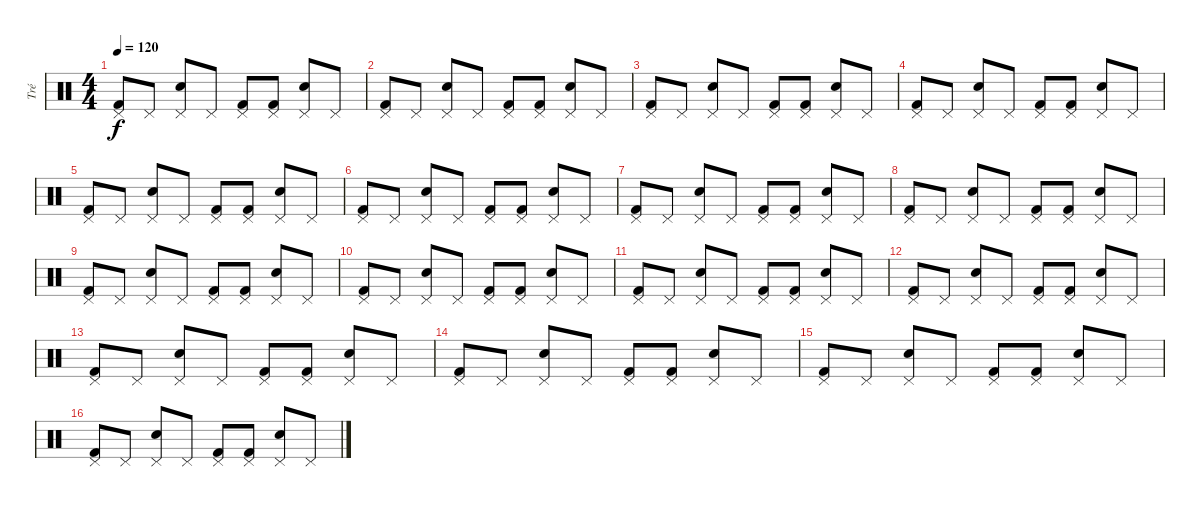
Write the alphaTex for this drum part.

\track ("Tré" "Tré") {instrument percussion}
\staff {score}
\articulation defaults
\ts (4 4)
\tempo 120
\clef neutral
\ks c
("Pedal Hi-Hat (hit)" "Kick (hit) 2").8{dy f} "Pedal Hi-Hat (hit)".8 ("Pedal Hi-Hat (hit)" "Snare (hit) 2").8 "Pedal Hi-Hat (hit)".8 ("Pedal Hi-Hat (hit)" "Kick (hit) 2").8 ("Pedal Hi-Hat (hit)" "Kick (hit) 2").8 ("Pedal Hi-Hat (hit)" "Snare (hit) 2").8 "Pedal Hi-Hat (hit)".8 |
("Pedal Hi-Hat (hit)" "Kick (hit) 2").8 "Pedal Hi-Hat (hit)".8 ("Pedal Hi-Hat (hit)" "Snare (hit) 2").8 "Pedal Hi-Hat (hit)".8 ("Pedal Hi-Hat (hit)" "Kick (hit) 2").8 ("Pedal Hi-Hat (hit)" "Kick (hit) 2").8 ("Pedal Hi-Hat (hit)" "Snare (hit) 2").8 "Pedal Hi-Hat (hit)".8 |
("Pedal Hi-Hat (hit)" "Kick (hit) 2").8 "Pedal Hi-Hat (hit)".8 ("Pedal Hi-Hat (hit)" "Snare (hit) 2").8 "Pedal Hi-Hat (hit)".8 ("Pedal Hi-Hat (hit)" "Kick (hit) 2").8 ("Pedal Hi-Hat (hit)" "Kick (hit) 2").8 ("Pedal Hi-Hat (hit)" "Snare (hit) 2").8 "Pedal Hi-Hat (hit)".8 |
("Pedal Hi-Hat (hit)" "Kick (hit) 2").8 "Pedal Hi-Hat (hit)".8 ("Pedal Hi-Hat (hit)" "Snare (hit) 2").8 "Pedal Hi-Hat (hit)".8 ("Pedal Hi-Hat (hit)" "Kick (hit) 2").8 ("Pedal Hi-Hat (hit)" "Kick (hit) 2").8 ("Pedal Hi-Hat (hit)" "Snare (hit) 2").8 "Pedal Hi-Hat (hit)".8 |
("Pedal Hi-Hat (hit)" "Kick (hit) 2").8 "Pedal Hi-Hat (hit)".8 ("Pedal Hi-Hat (hit)" "Snare (hit) 2").8 "Pedal Hi-Hat (hit)".8 ("Pedal Hi-Hat (hit)" "Kick (hit) 2").8 ("Pedal Hi-Hat (hit)" "Kick (hit) 2").8 ("Pedal Hi-Hat (hit)" "Snare (hit) 2").8 "Pedal Hi-Hat (hit)".8 |
("Pedal Hi-Hat (hit)" "Kick (hit) 2").8 "Pedal Hi-Hat (hit)".8 ("Pedal Hi-Hat (hit)" "Snare (hit) 2").8 "Pedal Hi-Hat (hit)".8 ("Pedal Hi-Hat (hit)" "Kick (hit) 2").8 ("Pedal Hi-Hat (hit)" "Kick (hit) 2").8 ("Pedal Hi-Hat (hit)" "Snare (hit) 2").8 "Pedal Hi-Hat (hit)".8 |
("Pedal Hi-Hat (hit)" "Kick (hit) 2").8 "Pedal Hi-Hat (hit)".8 ("Pedal Hi-Hat (hit)" "Snare (hit) 2").8 "Pedal Hi-Hat (hit)".8 ("Pedal Hi-Hat (hit)" "Kick (hit) 2").8 ("Pedal Hi-Hat (hit)" "Kick (hit) 2").8 ("Pedal Hi-Hat (hit)" "Snare (hit) 2").8 "Pedal Hi-Hat (hit)".8 |
("Pedal Hi-Hat (hit)" "Kick (hit) 2").8 "Pedal Hi-Hat (hit)".8 ("Pedal Hi-Hat (hit)" "Snare (hit) 2").8 "Pedal Hi-Hat (hit)".8 ("Pedal Hi-Hat (hit)" "Kick (hit) 2").8 ("Pedal Hi-Hat (hit)" "Kick (hit) 2").8 ("Pedal Hi-Hat (hit)" "Snare (hit) 2").8 "Pedal Hi-Hat (hit)".8 |
("Pedal Hi-Hat (hit)" "Kick (hit) 2").8 "Pedal Hi-Hat (hit)".8 ("Pedal Hi-Hat (hit)" "Snare (hit) 2").8 "Pedal Hi-Hat (hit)".8 ("Pedal Hi-Hat (hit)" "Kick (hit) 2").8 ("Pedal Hi-Hat (hit)" "Kick (hit) 2").8 ("Pedal Hi-Hat (hit)" "Snare (hit) 2").8 "Pedal Hi-Hat (hit)".8 |
("Pedal Hi-Hat (hit)" "Kick (hit) 2").8 "Pedal Hi-Hat (hit)".8 ("Pedal Hi-Hat (hit)" "Snare (hit) 2").8 "Pedal Hi-Hat (hit)".8 ("Pedal Hi-Hat (hit)" "Kick (hit) 2").8 ("Pedal Hi-Hat (hit)" "Kick (hit) 2").8 ("Pedal Hi-Hat (hit)" "Snare (hit) 2").8 "Pedal Hi-Hat (hit)".8 |
("Pedal Hi-Hat (hit)" "Kick (hit) 2").8 "Pedal Hi-Hat (hit)".8 ("Pedal Hi-Hat (hit)" "Snare (hit) 2").8 "Pedal Hi-Hat (hit)".8 ("Pedal Hi-Hat (hit)" "Kick (hit) 2").8 ("Pedal Hi-Hat (hit)" "Kick (hit) 2").8 ("Pedal Hi-Hat (hit)" "Snare (hit) 2").8 "Pedal Hi-Hat (hit)".8 |
("Pedal Hi-Hat (hit)" "Kick (hit) 2").8 "Pedal Hi-Hat (hit)".8 ("Pedal Hi-Hat (hit)" "Snare (hit) 2").8 "Pedal Hi-Hat (hit)".8 ("Pedal Hi-Hat (hit)" "Kick (hit) 2").8 ("Pedal Hi-Hat (hit)" "Kick (hit) 2").8 ("Pedal Hi-Hat (hit)" "Snare (hit) 2").8 "Pedal Hi-Hat (hit)".8 |
("Pedal Hi-Hat (hit)" "Kick (hit) 2").8 "Pedal Hi-Hat (hit)".8 ("Pedal Hi-Hat (hit)" "Snare (hit) 2").8 "Pedal Hi-Hat (hit)".8 ("Pedal Hi-Hat (hit)" "Kick (hit) 2").8 ("Pedal Hi-Hat (hit)" "Kick (hit) 2").8 ("Pedal Hi-Hat (hit)" "Snare (hit) 2").8 "Pedal Hi-Hat (hit)".8 |
("Pedal Hi-Hat (hit)" "Kick (hit) 2").8 "Pedal Hi-Hat (hit)".8 ("Pedal Hi-Hat (hit)" "Snare (hit) 2").8 "Pedal Hi-Hat (hit)".8 ("Pedal Hi-Hat (hit)" "Kick (hit) 2").8 ("Pedal Hi-Hat (hit)" "Kick (hit) 2").8 ("Pedal Hi-Hat (hit)" "Snare (hit) 2").8 "Pedal Hi-Hat (hit)".8 |
("Pedal Hi-Hat (hit)" "Kick (hit) 2").8 "Pedal Hi-Hat (hit)".8 ("Pedal Hi-Hat (hit)" "Snare (hit) 2").8 "Pedal Hi-Hat (hit)".8 ("Pedal Hi-Hat (hit)" "Kick (hit) 2").8 ("Pedal Hi-Hat (hit)" "Kick (hit) 2").8 ("Pedal Hi-Hat (hit)" "Snare (hit) 2").8 "Pedal Hi-Hat (hit)".8 |
("Pedal Hi-Hat (hit)" "Kick (hit) 2").8 "Pedal Hi-Hat (hit)".8 ("Pedal Hi-Hat (hit)" "Snare (hit) 2").8 "Pedal Hi-Hat (hit)".8 ("Pedal Hi-Hat (hit)" "Kick (hit) 2").8 ("Pedal Hi-Hat (hit)" "Kick (hit) 2").8 ("Pedal Hi-Hat (hit)" "Snare (hit) 2").8 "Pedal Hi-Hat (hit)".8
